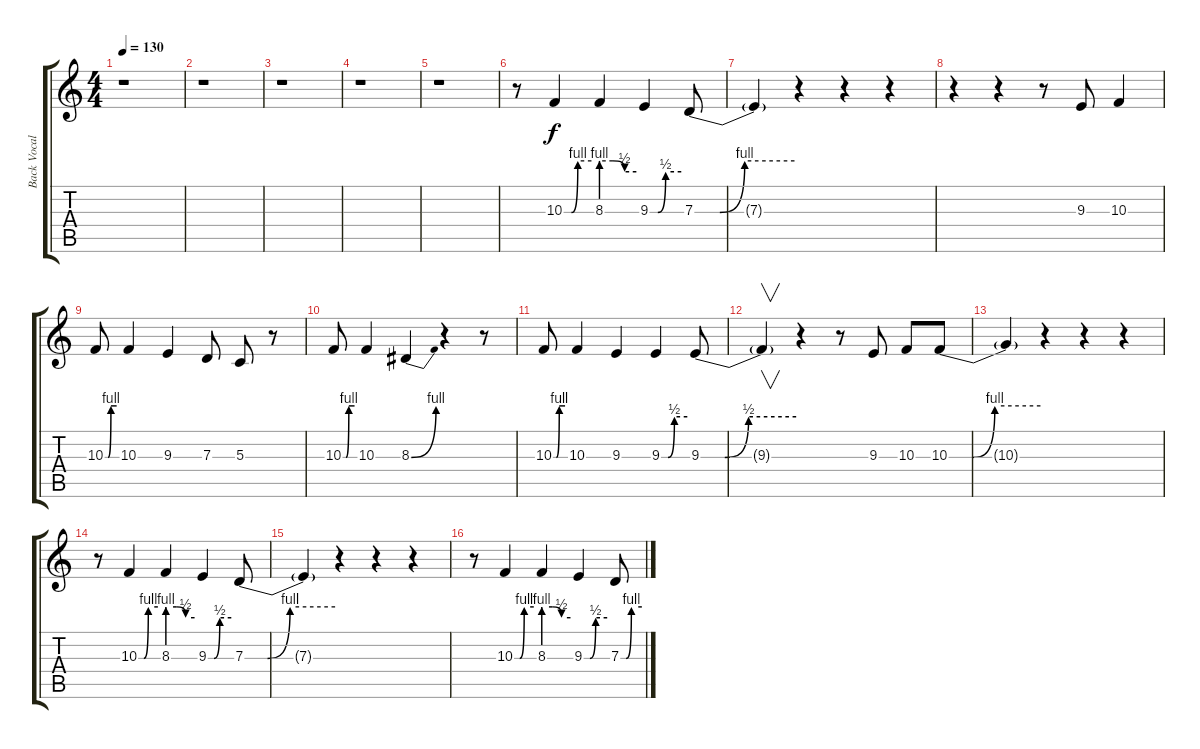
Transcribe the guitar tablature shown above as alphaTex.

\track ("Back Vocal" "Back Vocal") {instrument lead2sawtooth}
\staff {score tabs}
\tuning (E4 B3 G3 D3 A2 E2) {hide}
\ts (4 4)
\tempo 130
\clef g2
\ks c
r.1{dy f} |
r.1 |
r.1 |
r.1 |
r.1 |
r.8 10.3{be (custom 0 0 16 0 30 4 60 4)}.4 8.3{be (custom 0 4 20 4 40 2 60 2)}.4 9.3{be (custom 0 0 15 0 30 2 60 2)}.4 7.3{be (custom 0 0 15 0 30 4 60 4)}.8 |
7.3{t}.4 r.4 r.4 r.4 |
r.4 r.4 r.8 9.3.8 10.3.4 |
10.3{be (custom 0 0 15 0 30 4 60 4)}.8 10.3.4 9.3.4 7.3.8 5.3.8 r.8 |
10.3{be (custom 0 0 15 0 30 4 60 4)}.8 10.3.4 8.3{be (bend 0 0 60 4)}.4 r.4 r.8 |
10.3{be (custom 0 0 15 0 30 4 60 4)}.8 10.3.4 9.3.4 9.3{be (custom 0 0 15 0 30 2 60 2)}.4 9.3{be (custom 0 0 15 0 30 2 60 2)}.8 |
9.3{t}.4{v} r.4 r.8 9.3.8 10.3.8 10.3{be (custom 0 0 15 0 30 4 60 4)}.8 |
10.3{t}.4 r.4 r.4 r.4 |
r.8 10.3{be (custom 0 0 16 0 30 4 60 4)}.4 8.3{be (custom 0 4 20 4 40 2 60 2)}.4 9.3{be (custom 0 0 15 0 30 2 60 2)}.4 7.3{be (custom 0 0 15 0 30 4 60 4)}.8 |
7.3{t}.4 r.4 r.4 r.4 |
r.8 10.3{be (custom 0 0 16 0 30 4 60 4)}.4 8.3{be (custom 0 4 20 4 40 2 60 2)}.4 9.3{be (custom 0 0 15 0 30 2 60 2)}.4 7.3{be (custom 0 0 15 0 30 4 60 4)}.8
